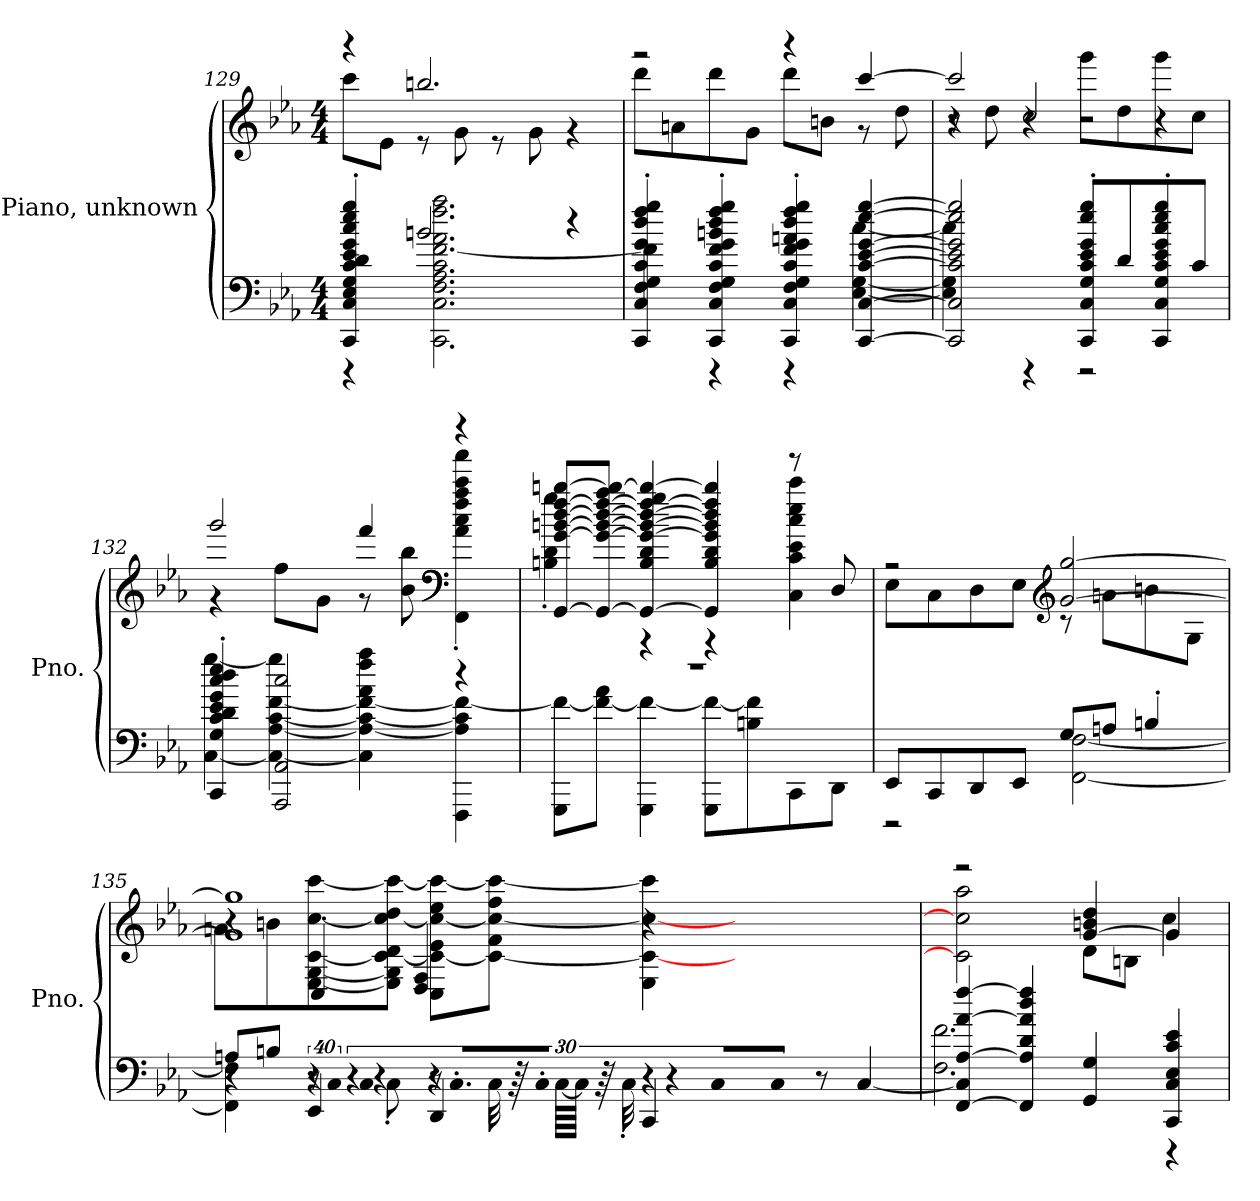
**kern	**kern
*part1	*part1
*staff2	*staff1
*I"Piano, unknown	*
*I'Pno.	*
*clefF4	*clefG2
*k[b-e-a-]	*k[b-e-a-]
*M4/4	*M4/4
=129	=129
*^	*^
4CC/' 4C/' 4E-/' 4G/' 4c/' 4d/' 4e-/' 4g/' 4cc/' 4ee-/' 4gg/'	4r	4r	8ccc\L
.	.	.	8e-\J
2bn/	2.CC\ 2.C\ 2.F\ 2.A-\ 2.c\ [2.f\ 2.a-\ 2.ff\ 2.aa-\	2.bbn/	8r
.	.	.	8g\
.	.	.	8r
.	.	.	8g\
4r	.	.	4r
=130	=130	=130	=130
4CC/' 4C/' 4F/' 4G/' 4c/' 4g/' 4dd/' 4ff/' 4gg/'	4f\]	2r	8ddd\L
.	.	.	8an\
4CC/' 4C/' 4F/' 4G/' 4c/' 4f/' 4g/' 4bn/' 4dd/' 4ff/' 4gg/'	4r	.	8ddd\
.	.	.	8g\J
4CC/' 4C/' 4F/' 4G/' 4c/' 4f/' 4g/' 4an/' 4dd/' 4ff/' 4gg/'	4r	4r	8ddd\L
.	.	.	8bn\J
[4CC/ [4C/ [4c/ [4e-/ [4g/ [4ee-/ [4gg/	[4E-\ [4G\ [4cc\	[4ccc/	8r
.	.	.	8dd\
=131	=131	=131	=131
*	*	*	*^
2CC/] 2C/] 2c/] 2e-/] 2g/] 2ee-/] 2gg/]	4E-\] 4G\] 4cc\]	2ccc/]	8r	4r
.	.	.	8dd\	.
.	4r	.	4r	2cc/
8CC/' 8C/' 8G/' 8c/' 8e-/' 8g/' 8ee-/' 8gg/'L	2r	2r	8ggg\L	.
8d/	.	.	8dd\	.
8CC/' 8C/' 8G/' 8c/' 8e-/' 8g/' 8cc/' 8ee-/' 8gg/'	.	.	8ggg\	4r
8c/J	.	.	8cc\J	.
*	*	*	*v	*v
!!LO:LB:g=z
=132	=132	=132	=132
4CC/' 4G/' 4c/' 4d/' 4e-/' 4g/' 4cc/' 4dd/' 4ee-/'	[4C\ [4gg\	2ggg/	4r
2AAA-/ 2AA-/ 2cc/	4C\_ [4A-\ [4c\ [4f\ 4gg\]	.	8ff\L
.	.	.	8g\J
.	4C\] 4A-\_ 4c\_ 4f\_ 4a-\ 4ff\ 4aa-\	4fff/	8r
.	.	.	8b-\ 8bb-\
*	*	*clefF4	*
4r	4FFF\ 4A-\] 4c\] 4f\_	4r	4FF\' 4a-\' 4cc\' 4ff\' 4aa-\' 4ccc\' 4aaa-\'
=133	=133	=133	=133
1r	8GGG\ 8f\_L	[8GG/ [8g/ [8bn/ [8dd/ [8ff/ [8bbn/L	4Bn\' 4d\' 4gg\'
.	8f\_ 8a-\J	8GG/_ 8g/_ 8b/_ 8dd/_ 8ff/_ 8aa-/ 8bb/_J	.
.	4GGG\ 4f\_	4GG/_ 4B/ 4d/ 4g/_ 4b/_ 4dd/_ 4ff/_ 4gg/ 4bb/_	4r
.	8GGG\ 8f\_L	4GG/] 4B/ 4d/ 4g/] 4b/] 4dd/] 4ff/] 4bb/]	4r
.	8Bn\ 8f\]	.	.
.	8CC\	8r	4C\ 4c\ 4e-\ 4cc\ 4ee-\ 4ccc\
.	8DD\J	8D/	.
=134	=134	=134	=134
8EE-/L	2r	2r	8E-\L
8CC/	.	.	8C\
8DD/	.	.	8D\
8EE-/J	.	.	8E-\J
*	*	*clefG2	*
8G/L	[2FF\ [2F\	[2g/ [2gg/	8r
8An/J	.	.	8an\L
4Bn'/	.	.	8bn\
.	.	.	8G\J
!!LO:LB:g=z
=135	=135	=135	=135
*	*^	*	*^
8An/L	4FF\] 4F\]	4r	1g] 1gg]	8an\L	4r
8Bn/J	.	.	.	8bn\	.
!LO:N:vis=32	!	!	!	!	!
640%23r	8r	4EE-/	.	[8E-\ [8G\ [8c\ [8cc\ [8ccc\	4C'/
!LO:N:vis=32	!	!	!	!	!
640%23C/	.	.	.	.	.
!LO:N:vis=64	!	!	!	!	!
960%17r	.	.	.	.	.
!LO:N:vis=64	!	!	!	!	!
960%17C/	.	.	.	.	.
!LO:N:vis=32	!	!	!	!	!
640%23r	.	.	.	.	.
.	8C'\	.	.	8E-\] 8G\] 8c\_ 8d\ 8cc\_ 8dd\ 8ccc\_J	.
!LO:N:vis=64	!	!	!	!	!
960%17r	.	.	.	.	.
!LO:N:vis=32.	!	!	!	!	!
1920%103C'/LLL	.	.	.	.	.
!LO:N:vis=32	!	!	!	!	!
640%23C'/JJJ	.	.	.	.	.
.	8r	4DD/	.	8C\ 8c\_ 8e-\ 8cc\_ 8ee-\ 8ccc\_L	4D/ 4F/
24r	.	.	.	.	.
24C/LL	.	.	.	.	.
24C/JJ	.	.	.	.	.
.	32C\	.	.	8c\_ 8f\ 8cc\_ 8ff\ 8ccc\_J	.
8r	.	.	.	.	.
.	64r	.	.	.	.
.	[64C\LLLL	.	.	.	.
.	64C\JJJJ]	.	.	.	.
.	64r	.	.	.	.
.	32C'\	.	.	.	.
.	4r	4CC/	.	4E-\ 4c\_ 4cc\_ 4ccc\]	4r
[4C/	.	.	.	.	.
.	1920ryy	1920ryy	1920ryy	1920ryy	1920ryy
*	*v	*v	*	*	*
*	*	*	*v	*v
=136	=136	=136	=136
[4FF/ 4C/] [4A-/ [4a-/ [4ff/	2.F\ 2.f\	2r	2c\] 2cc\] 2aa-\
4FF/] 4A-/] 4d/ 4a-/] 4dd/ 4ff/]	.	.	.
4GG/ 4G/	.	[4g/ 4bn/ 4dd/	8d\L
.	.	.	8Bn\J
4CC/ 4C/ 4E-/ 4c/ 4e-/	4r	4g/]	4cc\
*v	*v	*	*
*	*v	*v
=	=
*-	*-
